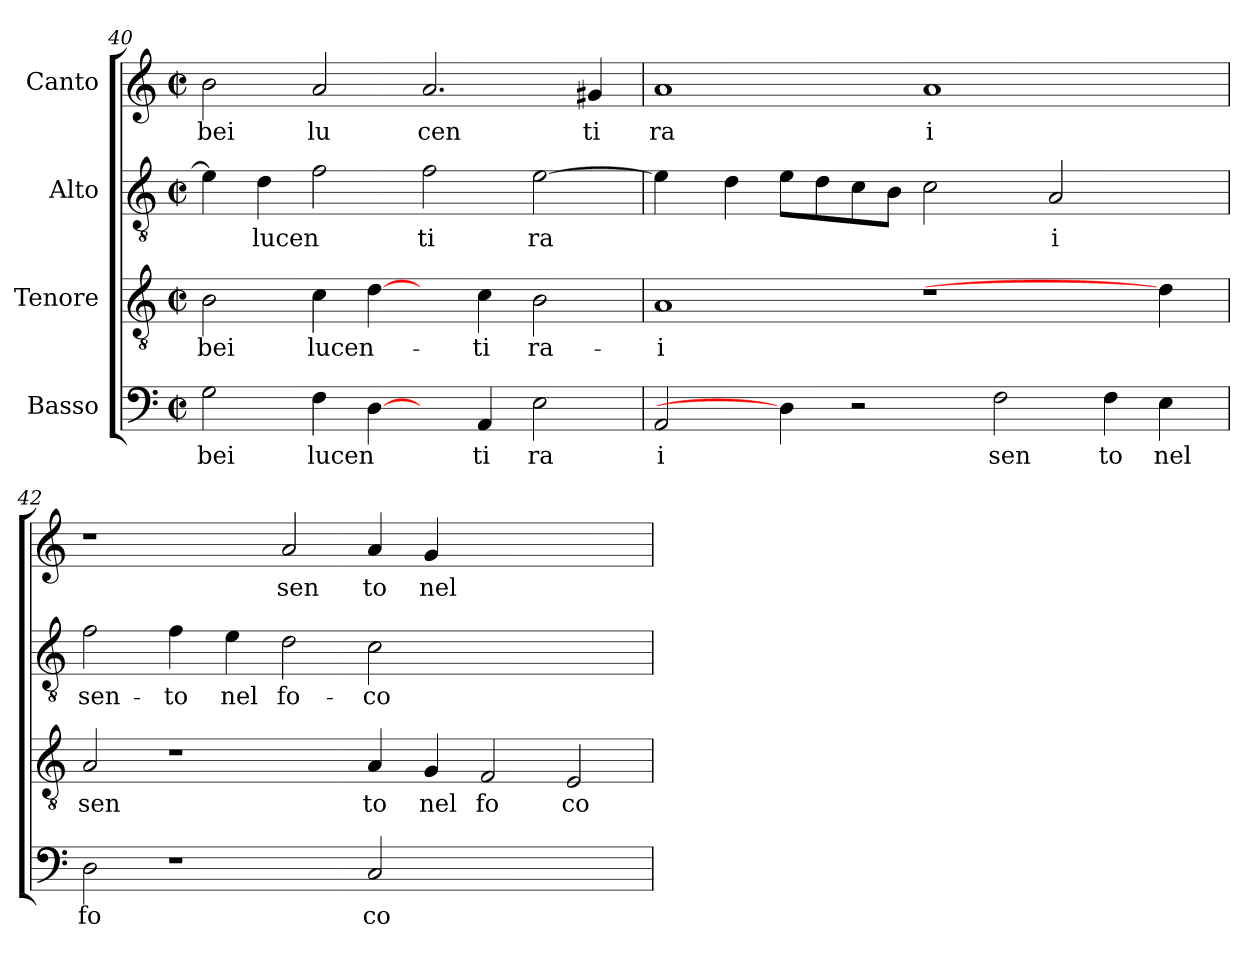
**kern	**text	**kern	**text	**kern	**text	**kern	**text
*part4	*part4	*part3	*part3	*part2	*part2	*part1	*part1
*staff4	*staff4	*staff3	*staff3	*staff2	*staff2	*staff1	*staff1
*I"Basso	*	*I"Tenore	*	*I"Alto	*	*I"Canto	*
*clefF4	*	*clefGv2	*	*clefGv2	*	*clefG2	*
*M2/2	*	*M2/2	*	*M2/2	*	*M2/2	*
*met(c|)	*	*met(c|)	*	*met(c|)	*	*met(c|)	*
=40	=40	=40	=40	=40	=40	=40	=40
!	!LO:LY:b:cj	!	!LO:LY:b:cj	!	!	!	!LO:LY:b:cj
2G\	bei	2B\	bei	4e\]	.	2b\	bei
!	!	!	!	!	!LO:LY:b	!	!
.	.	.	.	4d\	lucen	.	.
!	!LO:LY:b	!	!LO:LY:b	!	!	!	!LO:LY:b:cj
4F\	lucen	4c\	lucen-	2f\	.	2a/	lu
[4D\	.	[4d\	.	.	.	.	.
!	!	!	!	!	!LO:LY:b:cj	!	!LO:LY:b:cj
4ryy	.	4ryy	.	2f\	ti	2.a/	cen
!	!LO:LY:b:cj	!	!LO:LY:b:cj	!	!	!	!
4AA/	ti	4c\	-ti	.	.	.	.
!	!LO:LY:b:cj	!	!LO:LY:b:cj	!	!LO:LY:b:cj	!	!
2E\	ra	2B\	ra-	[>2e\	ra	.	.
!	!	!	!	!	!	!	!LO:LY:b:cj
.	.	.	.	.	.	4g#X/	ti
!!LO:LB:g=z
=41	=41	=41	=41	=41	=41	=41	=41
!	!LO:LY:b:cj	!	!LO:LY:b:cj	!	!	!	!LO:LY:b:cj
*	*	*	*	*^	*	*	*
2AA/	i	1A	-i	4e\]	8.ryy	.	1a	ra
.	.	.	.	.	1ryy	.	.	.
.	.	.	.	4d\	.	.	.	.
4D\]	.	.	.	8e\L	.	.	.	.
.	.	.	.	8d\	.	.	.	.
2r	.	.	.	8c\	.	.	.	.
.	.	.	.	8B\J	.	.	.	.
!	!	!	!	!	!	!	!	!LO:LY:b:cj
.	.	1r	.	2c\	.	.	1a	i
.	.	.	.	.	1ryy	.	.	.
!	!LO:LY:b:cj	!	!	!	!	!	!	!
2F\	sen	.	.	.	.	.	.	.
!	!	!	!	!	!	!LO:LY:b:cj	!	!
.	.	.	.	2A/	.	i	.	.
!	!LO:LY:b:cj	!	!	!	!	!	!	!
4F\	to	.	.	.	.	.	.	.
!	!LO:LY:b:cj	!	!	!	!	!	!	!
4E\	nel	4d\]	.	4ryy	.	.	4ryy	.
.	.	.	.	.	16ryy	.	.	.
=42	=42	=42	=42	=42	=42	=42	=42	=42
!	!LO:LY:b:cj	!	!LO:LY:b:cj	!	!	!LO:LY:b:cj	!	!
*	*	*	*	*v	*v	*	*	*
2D\	fo	2A/	sen	2f\	sen-	1r	.
!	!	!	!	!	!LO:LY:b:cj	!	!
1r	.	1r	.	4f\	-to	.	.
!	!	!	!	!	!LO:LY:b:cj	!	!
.	.	.	.	4e\	nel	.	.
!	!	!	!	!	!LO:LY:b:cj	!	!LO:LY:b:cj
.	.	.	.	2d\	fo-	2a/	sen
!	!LO:LY:b:cj	!	!LO:LY:b:cj	!	!LO:LY:b:cj	!	!LO:LY:b:cj
2C/	co	4A/	to	2c\	-co	4a/	to
!	!	!	!LO:LY:b:cj	!	!	!	!LO:LY:b:cj
.	.	4G/	nel	.	.	4g/	nel
!	!	!	!LO:LY:b:cj	!	!	!	!
1ryy	.	2F/	fo	1ryy	.	1ryy	.
!	!	!	!LO:LY:b:cj	!	!	!	!
.	.	2E/	co	.	.	.	.
=	=	=	=	=	=	=	=
*-	*-	*-	*-	*-	*-	*-	*-
